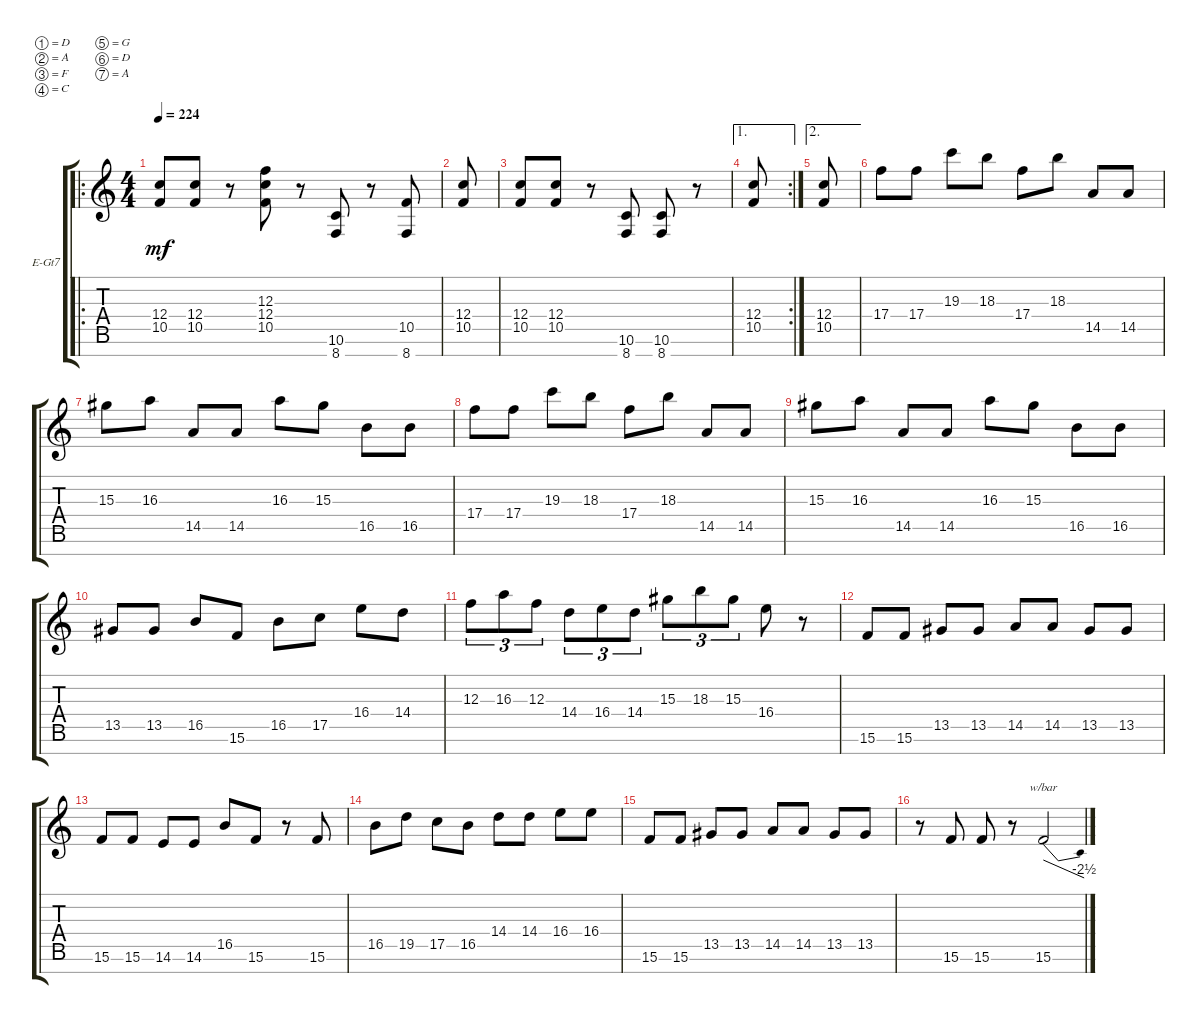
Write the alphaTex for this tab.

\defaultSystemsLayout 4
\bracketExtendMode groupsimilarinstruments
\firstSystemTrackNameOrientation horizontal
\otherSystemsTrackNameOrientation horizontal
\track ("Electric Guitar" "E-Gt7") {instrument distortionguitar}
\staff {score tabs}
\tuning (D4 A3 F3 C3 G2 D2 A1)
\ro
\ts (4 4)
\tempo 224
\clef g2
\ks c
(10.5 12.4).8{dy mf} (10.5 12.4).8 r.8 (10.5 12.4 12.3).8 r.8 (8.7 10.6).8 r.8 (8.7 10.5).8 |
(10.5 12.4).8 |
(10.5 12.4).8 (10.5 12.4).8 r.8 (10.6 8.7).8 (10.6 8.7).8 r.8 |
\ae 1
\rc 2
(10.5 12.4).8 |
\ae 2
(10.5 12.4).8 |
17.4.8 17.4.8 19.3.8 18.3.8 17.4.8 18.3.8 14.5.8 14.5.8 |
15.3.8 16.3.8 14.5.8 14.5.8 16.3.8 15.3.8 16.5.8 16.5.8 |
17.4.8 17.4.8 19.3.8 18.3.8 17.4.8 18.3.8 14.5.8 14.5.8 |
15.3.8 16.3.8 14.5.8 14.5.8 16.3.8 15.3.8 16.5.8 16.5.8 |
13.5.8 13.5.8 16.5.8 15.6.8 16.5.8 17.5.8 16.4.8 14.4.8 |
12.3.8{tu (3 2)} 16.3.8{tu (3 2)} 12.3.8{tu (3 2)} 14.4.8{tu (3 2)} 16.4.8{tu (3 2)} 14.4.8{tu (3 2)} 15.3.8{tu (3 2)} 18.3.8{tu (3 2)} 15.3.8{tu (3 2)} 16.4.8 r.8 |
15.6.8 15.6.8 13.5.8 13.5.8 14.5.8 14.5.8 13.5.8 13.5.8 |
15.6.8 15.6.8 14.6.8 14.6.8 16.5.8 15.6.8 r.8 15.6.8 |
16.5.8 19.5.8 17.5.8 16.5.8 14.4.8 14.4.8 16.4.8 16.4.8 |
15.6.8 15.6.8 13.5.8 13.5.8 14.5.8 14.5.8 13.5.8 13.5.8 |
r.8 15.6.8 15.6.8 r.8 15.6.2{tbe (dive default 0 0 45 -10)}
